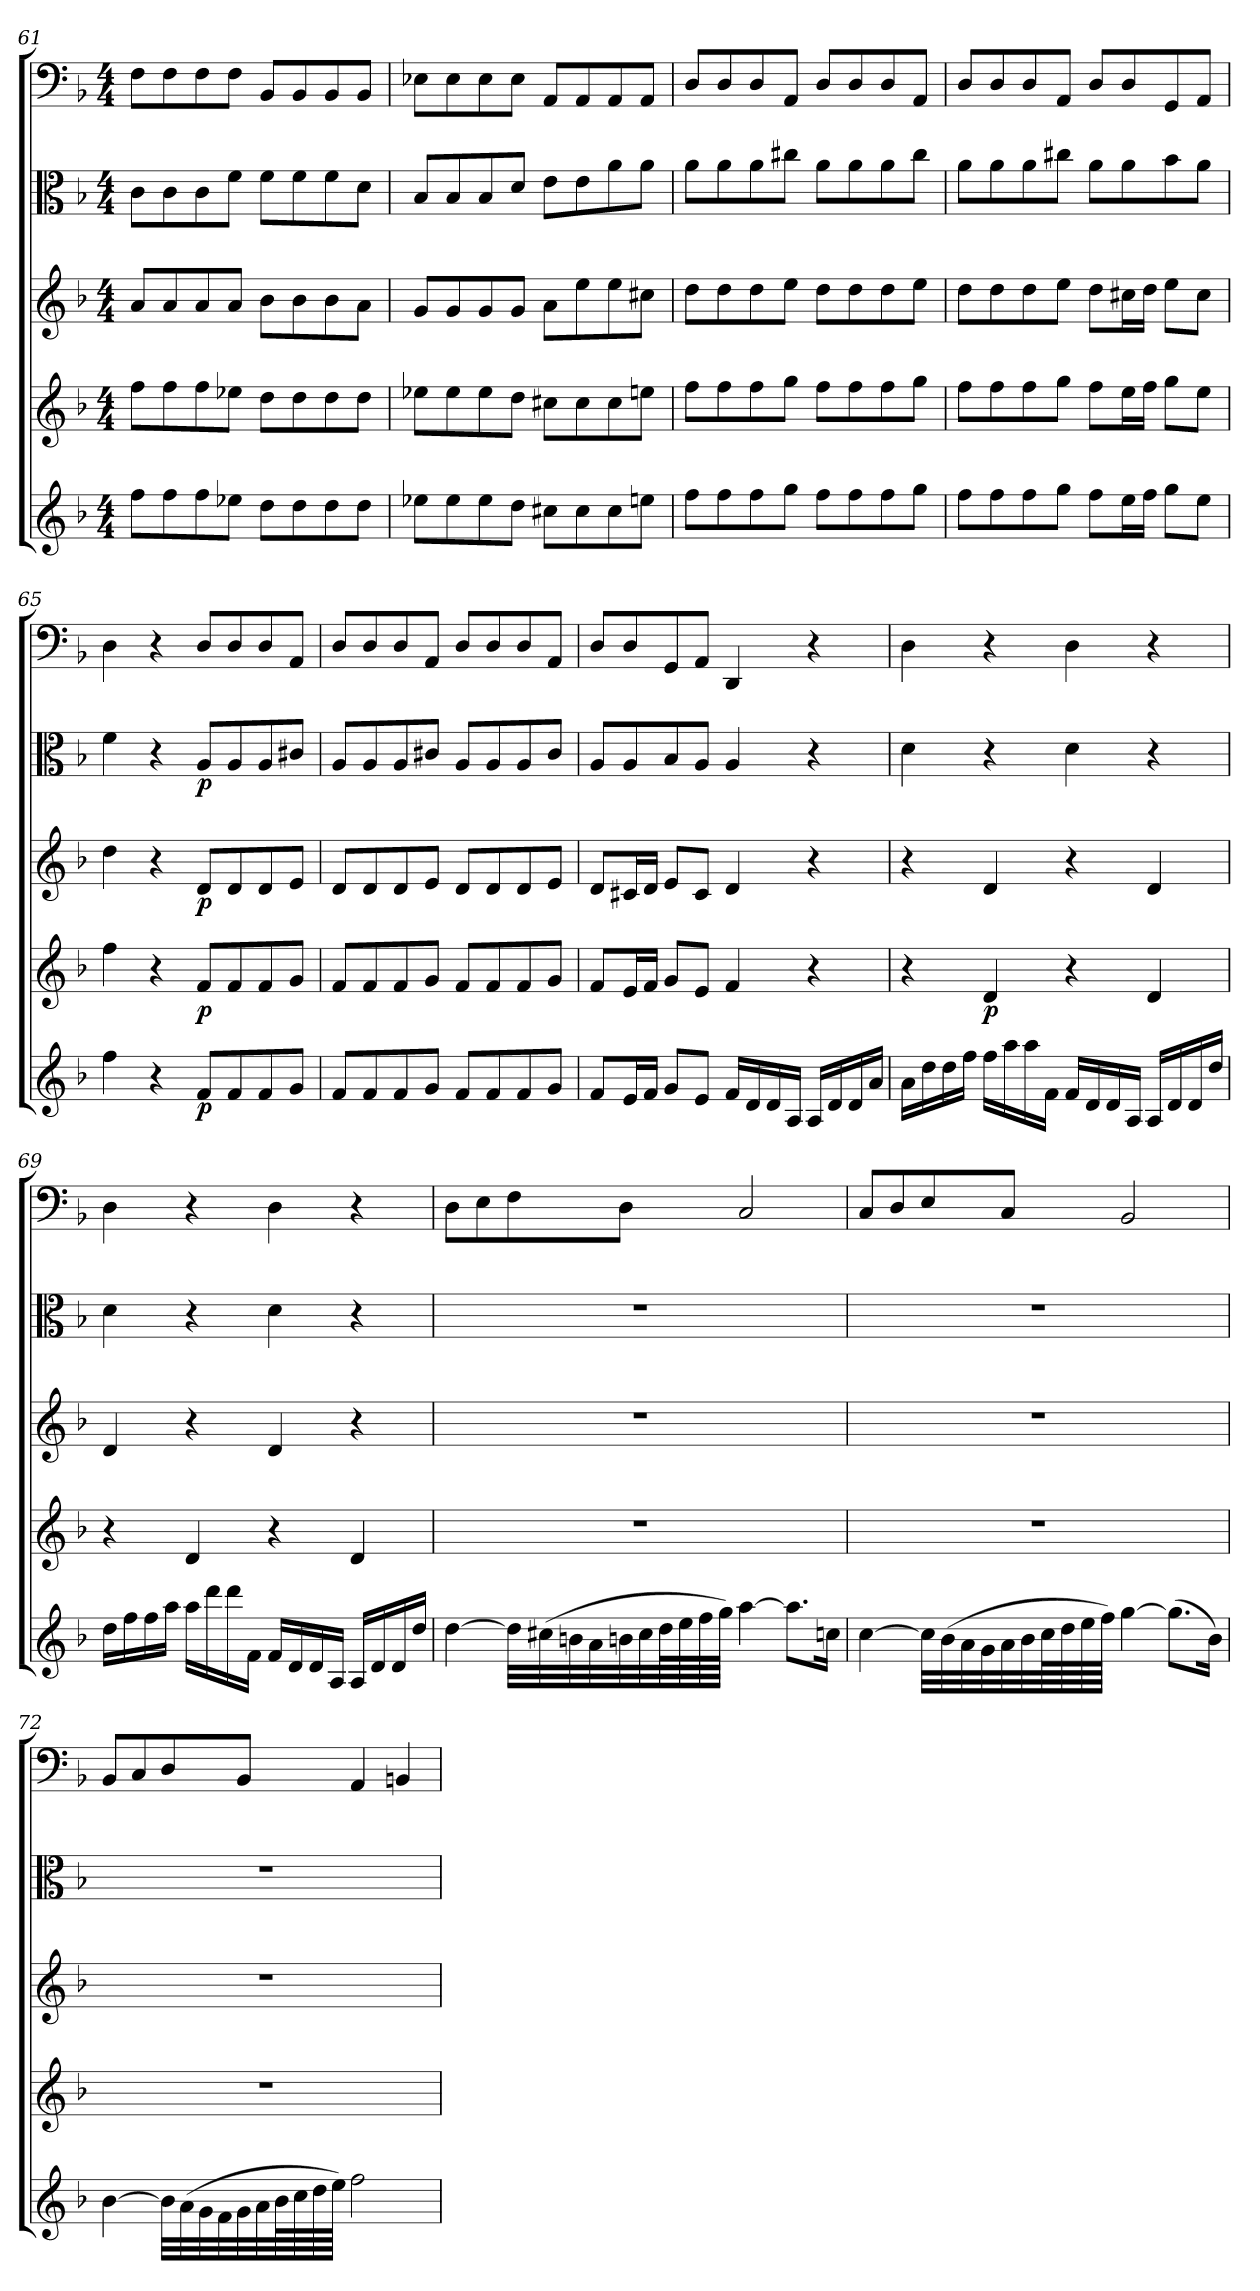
**kern	**dynam	**kern	**dynam	**kern	**dynam	**kern	**dynam	**kern
*part5	*part5	*part4	*part4	*part3	*part3	*part2	*part2	*part1
*staff5	*staff5	*staff4	*staff4	*staff3	*staff3	*staff2	*staff2	*staff1
*clefG2	*	*clefG2	*	*clefG2	*	*clefC3	*	*clefF4
*k[b-]	*	*k[b-]	*	*k[b-]	*	*k[b-]	*	*k[b-]
*F:	*	*F:	*	*F:	*	*F:	*	*F:
*M4/4	*	*M4/4	*	*M4/4	*	*M4/4	*	*M4/4
=61	=61	=61	=61	=61	=61	=61	=61	=61
8ff\L	.	8ff\L	.	8a/L	.	8c\L	.	8F\L
8ff\	.	8ff\	.	8a/	.	8c\	.	8F\
8ff\	.	8ff\	.	8a/	.	8c\	.	8F\
8ee-X\J	.	8ee-X\J	.	8a/J	.	8f\J	.	8F\J
8dd\L	.	8dd\L	.	8b-\L	.	8f\L	.	8BB-/L
8dd\	.	8dd\	.	8b-\	.	8f\	.	8BB-/
8dd\	.	8dd\	.	8b-\	.	8f\	.	8BB-/
8dd\J	.	8dd\J	.	8a\J	.	8d\J	.	8BB-/J
=62	=62	=62	=62	=62	=62	=62	=62	=62
8ee-X\L	.	8ee-X\L	.	8g/L	.	8B-/L	.	8E-X\L
8ee-\	.	8ee-\	.	8g/	.	8B-/	.	8E-\
8ee-\	.	8ee-\	.	8g/	.	8B-/	.	8E-\
8dd\J	.	8dd\J	.	8g/J	.	8d/J	.	8E-\J
8cc#X\L	.	8cc#X\L	.	8a\L	.	8e\L	.	8AA/L
8cc#\	.	8cc#\	.	8ee\	.	8e\	.	8AA/
8cc#\	.	8cc#\	.	8ee\	.	8a\	.	8AA/
8een\J	.	8een\J	.	8cc#X\J	.	8a\J	.	8AA/J
=63	=63	=63	=63	=63	=63	=63	=63	=63
8ff\L	.	8ff\L	.	8dd\L	.	8a\L	.	8D/L
8ff\	.	8ff\	.	8dd\	.	8a\	.	8D/
8ff\	.	8ff\	.	8dd\	.	8a\	.	8D/
8gg\J	.	8gg\J	.	8ee\J	.	8cc#X\J	.	8AA/J
8ff\L	.	8ff\L	.	8dd\L	.	8a\L	.	8D/L
8ff\	.	8ff\	.	8dd\	.	8a\	.	8D/
8ff\	.	8ff\	.	8dd\	.	8a\	.	8D/
8gg\J	.	8gg\J	.	8ee\J	.	8cc#\J	.	8AA/J
=64	=64	=64	=64	=64	=64	=64	=64	=64
8ff\L	.	8ff\L	.	8dd\L	.	8a\L	.	8D/L
8ff\	.	8ff\	.	8dd\	.	8a\	.	8D/
8ff\	.	8ff\	.	8dd\	.	8a\	.	8D/
8gg\J	.	8gg\J	.	8ee\J	.	8cc#X\J	.	8AA/J
8ff\L	.	8ff\L	.	8dd\L	.	8a\L	.	8D/L
16ee\L	.	16ee\L	.	16cc#X\L	.	8a\	.	8D/
16ff\JJ	.	16ff\JJ	.	16dd\JJ	.	.	.	.
8gg\L	.	8gg\L	.	8ee\L	.	8b-\	.	8GG/
8ee\J	.	8ee\J	.	8cc#\J	.	8a\J	.	8AA/J
=65	=65	=65	=65	=65	=65	=65	=65	=65
4ff\	.	4ff\	.	4dd\	.	4f\	.	4D\
4r	.	4r	.	4r	.	4r	.	4r
8f/L	p	8f/L	p	8d/L	p	8A/L	p	8D/L
8f/	.	8f/	.	8d/	.	8A/	.	8D/
8f/	.	8f/	.	8d/	.	8A/	.	8D/
8g/J	.	8g/J	.	8e/J	.	8c#X/J	.	8AA/J
=66	=66	=66	=66	=66	=66	=66	=66	=66
8f/L	.	8f/L	.	8d/L	.	8A/L	.	8D/L
8f/	.	8f/	.	8d/	.	8A/	.	8D/
8f/	.	8f/	.	8d/	.	8A/	.	8D/
8g/J	.	8g/J	.	8e/J	.	8c#X/J	.	8AA/J
8f/L	.	8f/L	.	8d/L	.	8A/L	.	8D/L
8f/	.	8f/	.	8d/	.	8A/	.	8D/
8f/	.	8f/	.	8d/	.	8A/	.	8D/
8g/J	.	8g/J	.	8e/J	.	8c#/J	.	8AA/J
=67	=67	=67	=67	=67	=67	=67	=67	=67
8f/L	.	8f/L	.	8d/L	.	8A/L	.	8D/L
16e/L	.	16e/L	.	16c#X/L	.	8A/	.	8D/
16f/JJ	.	16f/JJ	.	16d/JJ	.	.	.	.
8g/L	.	8g/L	.	8e/L	.	8B-/	.	8GG/
8e/J	.	8e/J	.	8c#/J	.	8A/J	.	8AA/J
16f/LL	.	4f/	.	4d/	.	4A/	.	4DD/
16d/	.	.	.	.	.	.	.	.
16d/	.	.	.	.	.	.	.	.
16A/JJ	.	.	.	.	.	.	.	.
16A/LL	.	4r	.	4r	.	4r	.	4r
16d/	.	.	.	.	.	.	.	.
16d/	.	.	.	.	.	.	.	.
16a/JJ	.	.	.	.	.	.	.	.
=68	=68	=68	=68	=68	=68	=68	=68	=68
16a\LL	.	4r	.	4r	.	4d\	.	4D\
16dd\	.	.	.	.	.	.	.	.
16dd\	.	.	.	.	.	.	.	.
16ff\JJ	.	.	.	.	.	.	.	.
16ff\LL	.	4d/	p	4d/	.	4r	.	4r
16aa\	.	.	.	.	.	.	.	.
16aa\	.	.	.	.	.	.	.	.
16f\JJ	.	.	.	.	.	.	.	.
16f/LL	.	4r	.	4r	.	4d\	.	4D\
16d/	.	.	.	.	.	.	.	.
16d/	.	.	.	.	.	.	.	.
16A/JJ	.	.	.	.	.	.	.	.
16A/LL	.	4d/	.	4d/	.	4r	.	4r
16d/	.	.	.	.	.	.	.	.
16d/	.	.	.	.	.	.	.	.
16dd/JJ	.	.	.	.	.	.	.	.
=69	=69	=69	=69	=69	=69	=69	=69	=69
16dd\LL	.	4r	.	4d/	.	4d\	.	4D\
16ff\	.	.	.	.	.	.	.	.
16ff\	.	.	.	.	.	.	.	.
16aa\JJ	.	.	.	.	.	.	.	.
16aa\LL	.	4d/	.	4r	.	4r	.	4r
16ddd\	.	.	.	.	.	.	.	.
16ddd\	.	.	.	.	.	.	.	.
16f/JJ	.	.	.	.	.	.	.	.
16f/LL	.	4r	.	4d/	.	4d\	.	4D\
16d/	.	.	.	.	.	.	.	.
16d/	.	.	.	.	.	.	.	.
16A/JJ	.	.	.	.	.	.	.	.
16A/LL	.	4d/	.	4r	.	4r	.	4r
16d/	.	.	.	.	.	.	.	.
16d/	.	.	.	.	.	.	.	.
16dd/JJ	.	.	.	.	.	.	.	.
=70	=70	=70	=70	=70	=70	=70	=70	=70
[4dd\	.	1r	.	1r	.	1r	.	8D\L
.	.	.	.	.	.	.	.	8E\
32dd\LLL]	.	.	.	.	.	.	.	8F\
(32cc#X\	.	.	.	.	.	.	.	.
32bn\	.	.	.	.	.	.	.	.
32a\	.	.	.	.	.	.	.	.
32bn\	.	.	.	.	.	.	.	8D\J
32cc#\	.	.	.	.	.	.	.	.
64dd\L	.	.	.	.	.	.	.	.
64ee\	.	.	.	.	.	.	.	.
64ff\	.	.	.	.	.	.	.	.
64gg\JJJJ)	.	.	.	.	.	.	.	.
[4aa\	.	.	.	.	.	.	.	2C/
8.aa\L]	.	.	.	.	.	.	.	.
16ccn\Jk	.	.	.	.	.	.	.	.
=71	=71	=71	=71	=71	=71	=71	=71	=71
[4cc\	.	1r	.	1r	.	1r	.	8C/L
.	.	.	.	.	.	.	.	8D/
32cc\LLL]	.	.	.	.	.	.	.	8E/
(32b-\	.	.	.	.	.	.	.	.
32a\	.	.	.	.	.	.	.	.
32g\	.	.	.	.	.	.	.	.
32a\	.	.	.	.	.	.	.	8C/J
32b-\	.	.	.	.	.	.	.	.
64cc\L	.	.	.	.	.	.	.	.
64dd\	.	.	.	.	.	.	.	.
64ee\	.	.	.	.	.	.	.	.
64ff\JJJJ)	.	.	.	.	.	.	.	.
[4gg\	.	.	.	.	.	.	.	2BB-/
(8.gg\L]	.	.	.	.	.	.	.	.
16b-\Jk)	.	.	.	.	.	.	.	.
=72	=72	=72	=72	=72	=72	=72	=72	=72
[4b-\	.	1r	.	1r	.	1r	.	8BB-/L
.	.	.	.	.	.	.	.	8C/
32b-\LLL]	.	.	.	.	.	.	.	8D/
(32a\	.	.	.	.	.	.	.	.
32g\	.	.	.	.	.	.	.	.
32f\	.	.	.	.	.	.	.	.
32g\	.	.	.	.	.	.	.	8BB-/J
32a\	.	.	.	.	.	.	.	.
64b-\L	.	.	.	.	.	.	.	.
64cc\	.	.	.	.	.	.	.	.
64dd\	.	.	.	.	.	.	.	.
64ee\JJJJ)	.	.	.	.	.	.	.	.
2ff\	.	.	.	.	.	.	.	4AA/
.	.	.	.	.	.	.	.	4BBn/
=	=	=	=	=	=	=	=	=
*-	*-	*-	*-	*-	*-	*-	*-	*-
